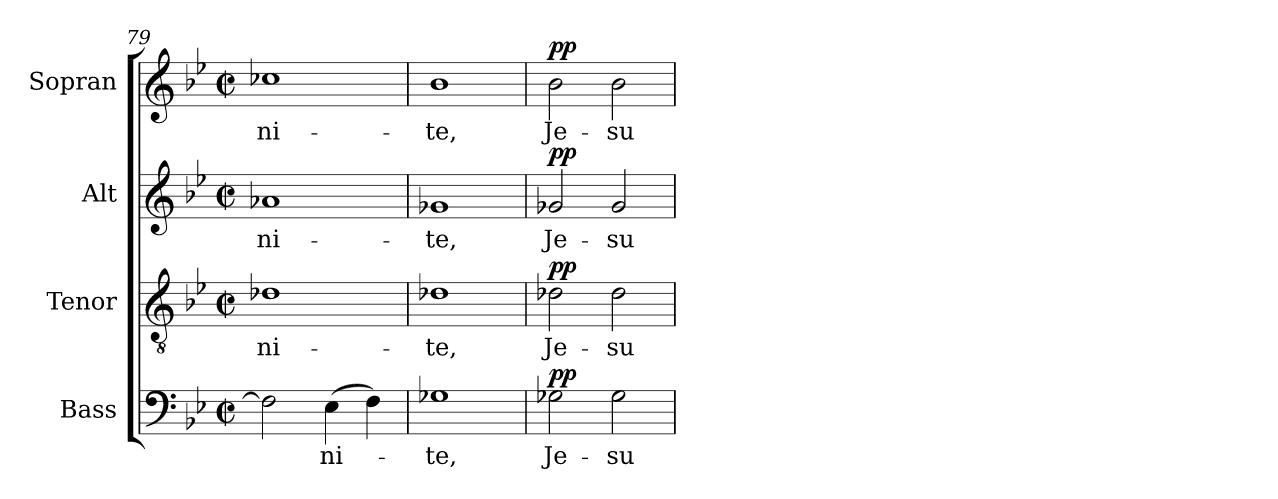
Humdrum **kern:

**kern	**text	**dynam	**kern	**text	**dynam	**kern	**text	**dynam	**kern	**text	**dynam
*part4	*part4	*part4	*part3	*part3	*part3	*part2	*part2	*part2	*part1	*part1	*part1
*staff4	*staff4	*staff4	*staff3	*staff3	*staff3	*staff2	*staff2	*staff2	*staff1	*staff1	*staff1
*I"Bass	*	*	*I"Tenor	*	*	*I"Alt	*	*	*I"Sopran	*	*
*I'B.	*	*	*I'T.	*	*	*I'A.	*	*	*I'S.	*	*
*clefF4	*	*	*clefGv2	*	*	*clefG2	*	*	*clefG2	*	*
*k[b-e-]	*	*	*k[b-e-]	*	*	*k[b-e-]	*	*	*k[b-e-]	*	*
*B-:	*	*	*B-:	*	*	*B-:	*	*	*B-:	*	*
*M2/2	*	*	*M2/2	*	*	*M2/2	*	*	*M2/2	*	*
*met(c|)	*	*	*met(c|)	*	*	*met(c|)	*	*	*met(c|)	*	*
=79	=79	=79	=79	=79	=79	=79	=79	=79	=79	=79	=79
!	!	!	!	!LO:LY:b	!	!	!LO:LY:b	!	!	!LO:LY:b	!
2F\]	.	.	1d-X	-ni-	.	1a-X	-ni-	.	1cc-X	-ni-	.
!	!LO:LY:b	!	!	!	!	!	!	!	!	!	!
(>4E-\	-ni-	.	.	.	.	.	.	.	.	.	.
4F\)	.	.	.	.	.	.	.	.	.	.	.
=80	=80	=80	=80	=80	=80	=80	=80	=80	=80	=80	=80
!	!LO:LY:b	!	!	!LO:LY:b	!	!	!LO:LY:b	!	!	!LO:LY:b	!
1G-X	-te,	.	1d-X	-te,	.	1g-X	-te,	.	1b-	-te,	.
=81	=81	=81	=81	=81	=81	=81	=81	=81	=81	=81	=81
!	!LO:LY:b	!LO:DY:a	!	!LO:LY:b	!LO:DY:a	!	!LO:LY:b	!LO:DY:a	!	!LO:LY:b	!LO:DY:a
2G-X\	Je-	pp	2d-X\	Je-	pp	2g-X/	Je-	pp	2b-\	Je-	pp
!	!LO:LY:b	!	!	!LO:LY:b	!	!	!LO:LY:b	!	!	!LO:LY:b	!
2G-\	-su	.	2d-\	-su	.	2g-/	-su	.	2b-\	-su	.
=	=	=	=	=	=	=	=	=	=	=	=
*-	*-	*-	*-	*-	*-	*-	*-	*-	*-	*-	*-
